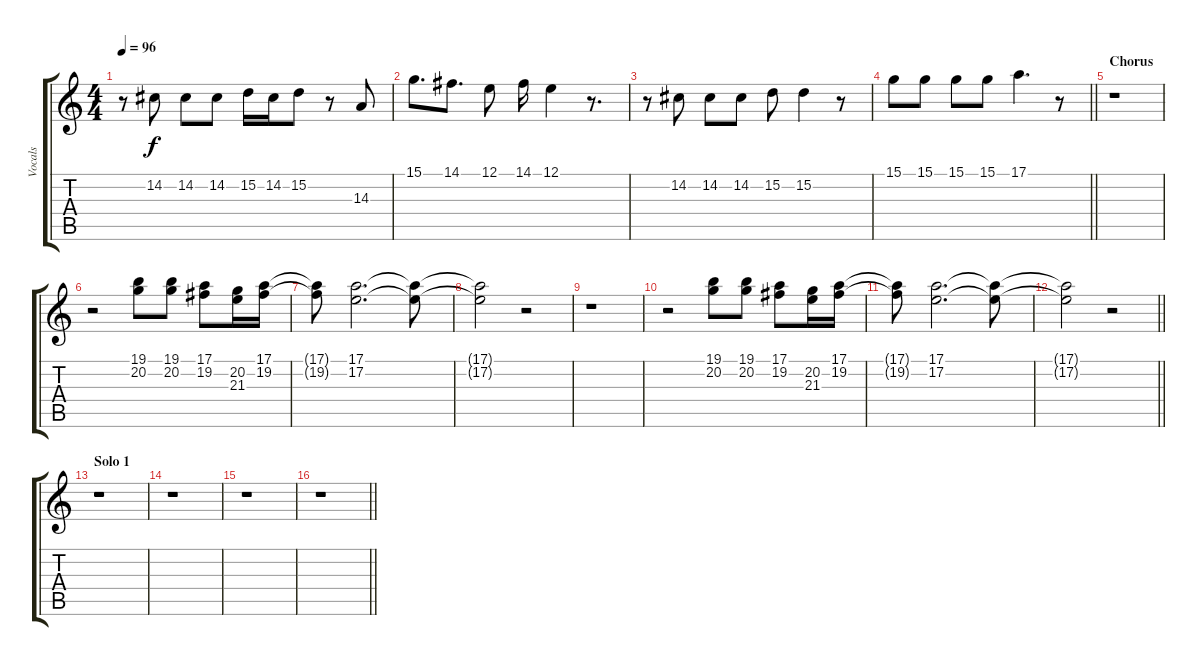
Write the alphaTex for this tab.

\track ("Vocals" "Vocals") {instrument flute}
\staff {score tabs}
\tuning (E4 B3 G3 D3 A2 E2) {hide}
\ts (4 4)
\tempo 96
\clef g2
\ks c
r.8{dy f} 14.2.8 14.2.8 14.2.8 15.2.16 14.2.16 15.2.8 r.8 14.3.8 |
15.1.8{d} 14.1.8{d} 12.1.8 14.1.16 12.1.4 r.8{d} |
r.8 14.2.8 14.2.8 14.2.8 15.2.8 15.2.4 r.8 |
\barLineRight lightlight
15.1.8 15.1.8 15.1.8 15.1.8 17.1.4{d} r.8 |
\section ("" "Chorus")
r.1 |
r.2 (19.1 20.2).8 (19.1 20.2).8 (17.1 19.2).8 (20.2 21.3).16 (17.1 19.2).16 |
(17.1{t} 19.2{t}).8 (17.1 17.2).2{d} (17.1{t} 17.2{t}).8 |
(17.1{t} 17.2{t}).2 r.2 |
r.1 |
r.2 (19.1 20.2).8 (19.1 20.2).8 (17.1 19.2).8 (20.2 21.3).16 (17.1 19.2).16 |
(17.1{t} 19.2{t}).8 (17.1 17.2).2{d} (17.1{t} 17.2{t}).8 |
\barLineRight lightlight
(17.1{t} 17.2{t}).2 r.2 |
\section ("" "Solo 1")
r.1 |
r.1 |
r.1 |
\barLineRight lightlight
r.1
